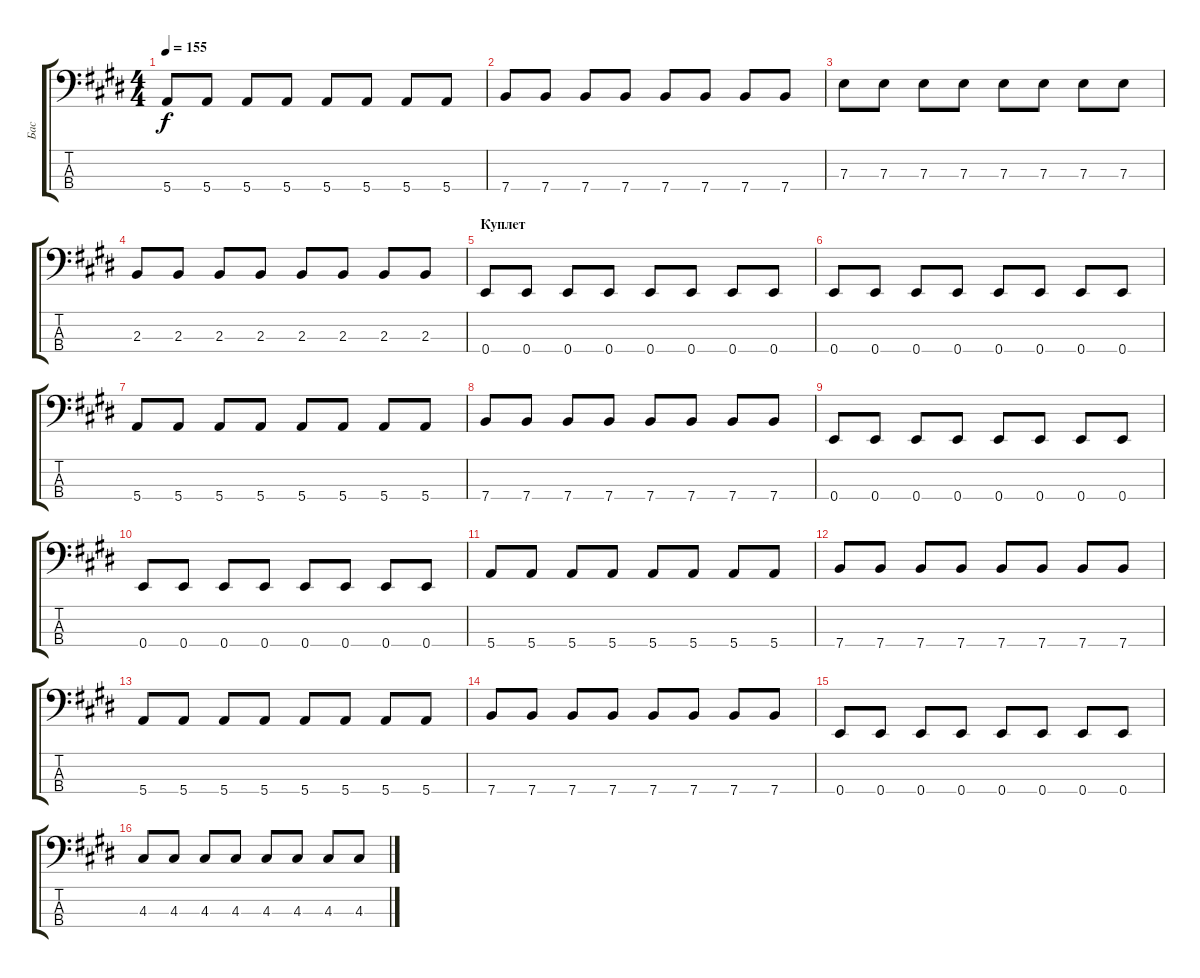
\track ("Бас" "Бас") {instrument electricbassfinger}
\staff {score tabs}
\tuning (G2 D2 A1 E1) {hide}
\ts (4 4)
\tempo 155
\clef f4
\ks e
5.4.8{dy f} 5.4.8 5.4.8 5.4.8 5.4.8 5.4.8 5.4.8 5.4.8 |
7.4.8 7.4.8 7.4.8 7.4.8 7.4.8 7.4.8 7.4.8 7.4.8 |
7.3.8 7.3.8 7.3.8 7.3.8 7.3.8 7.3.8 7.3.8 7.3.8 |
2.3.8 2.3.8 2.3.8 2.3.8 2.3.8 2.3.8 2.3.8 2.3.8 |
\section ("" "Куплет")
0.4.8 0.4.8 0.4.8 0.4.8 0.4.8 0.4.8 0.4.8 0.4.8 |
0.4.8 0.4.8 0.4.8 0.4.8 0.4.8 0.4.8 0.4.8 0.4.8 |
5.4.8 5.4.8 5.4.8 5.4.8 5.4.8 5.4.8 5.4.8 5.4.8 |
7.4.8 7.4.8 7.4.8 7.4.8 7.4.8 7.4.8 7.4.8 7.4.8 |
0.4.8 0.4.8 0.4.8 0.4.8 0.4.8 0.4.8 0.4.8 0.4.8 |
0.4.8 0.4.8 0.4.8 0.4.8 0.4.8 0.4.8 0.4.8 0.4.8 |
5.4.8 5.4.8 5.4.8 5.4.8 5.4.8 5.4.8 5.4.8 5.4.8 |
7.4.8 7.4.8 7.4.8 7.4.8 7.4.8 7.4.8 7.4.8 7.4.8 |
5.4.8 5.4.8 5.4.8 5.4.8 5.4.8 5.4.8 5.4.8 5.4.8 |
7.4.8 7.4.8 7.4.8 7.4.8 7.4.8 7.4.8 7.4.8 7.4.8 |
0.4.8 0.4.8 0.4.8 0.4.8 0.4.8 0.4.8 0.4.8 0.4.8 |
4.3.8 4.3.8 4.3.8 4.3.8 4.3.8 4.3.8 4.3.8 4.3.8
